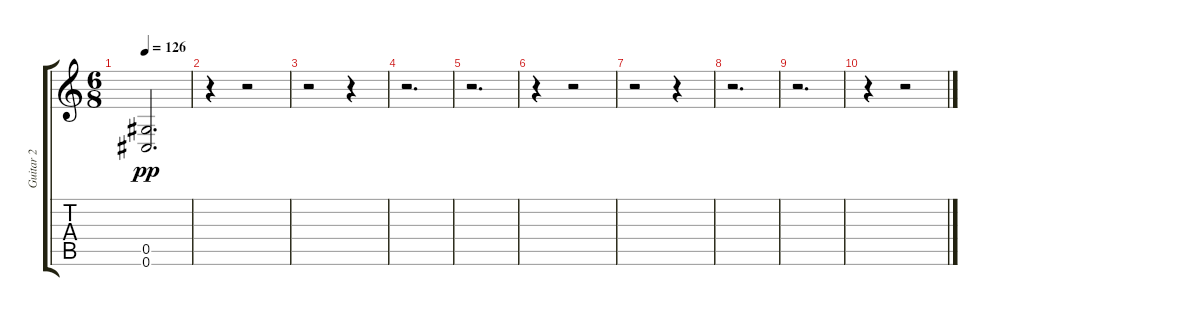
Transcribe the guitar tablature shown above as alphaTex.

\track ("Guitar 2" "Guitar 2") {instrument distortionguitar}
\staff {score tabs}
\tuning (Eb4 Bb3 Gb3 Db3 Ab2 Db2) {hide}
\ts (6 8)
\tempo 126
\clef g2
\ks c
(0.5{t} 0.6{t}).2{d dy pp} |
r.4 r.2 |
r.2 r.4 |
r.2{d} |
r.2{d} |
r.4 r.2 |
r.2 r.4 |
r.2{d} |
r.2{d} |
r.4 r.2
